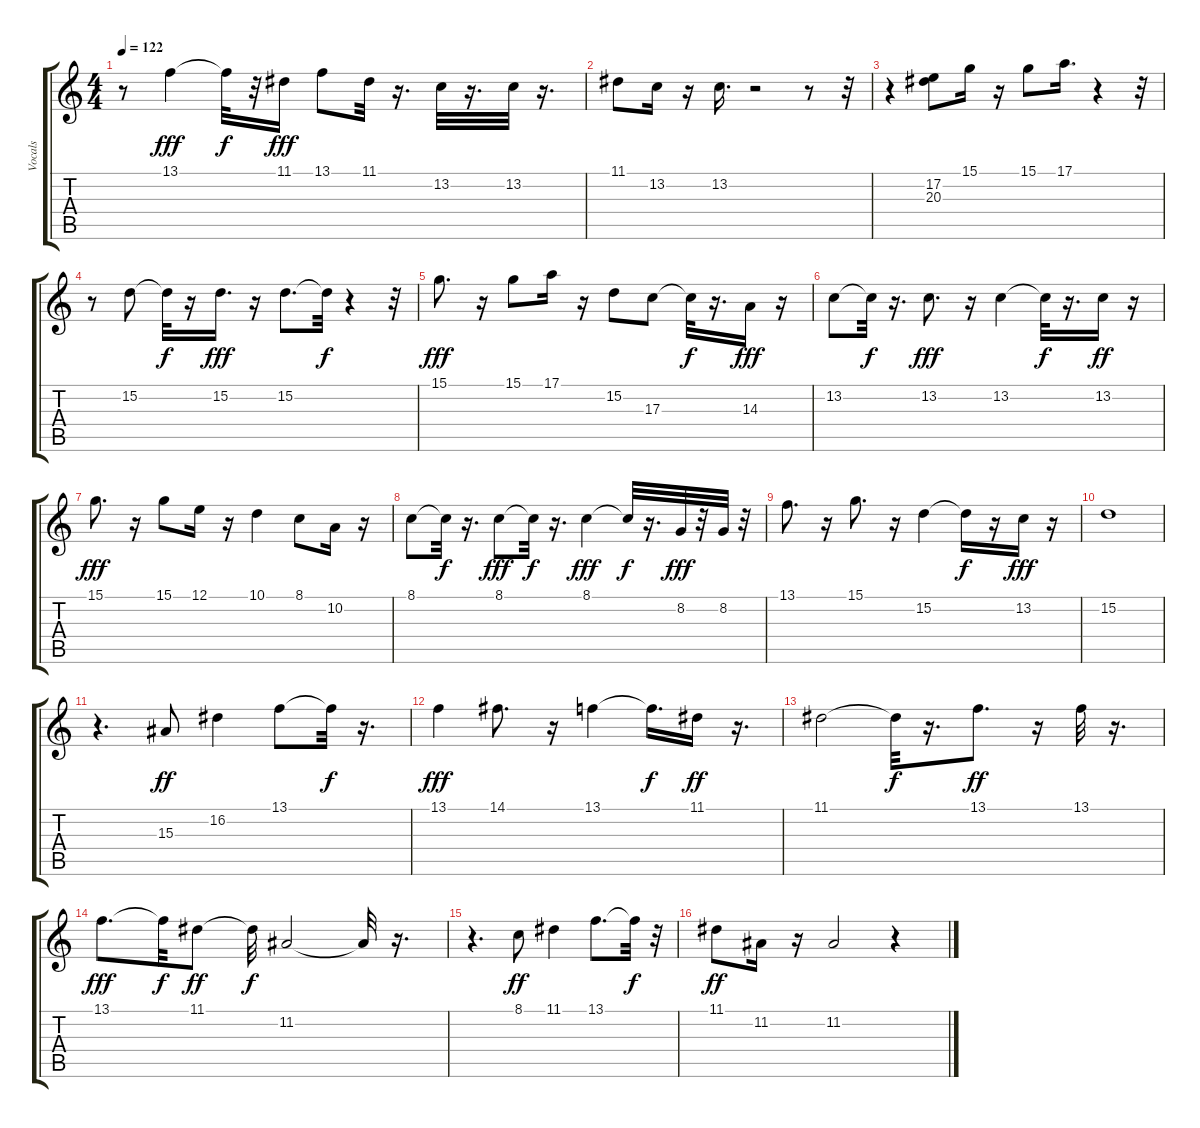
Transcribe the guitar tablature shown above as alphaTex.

\track ("Vocals" "Vocals") {instrument lead6voice}
\staff {score tabs}
\tuning (E4 B3 G3 D3 A2 E2) {hide}
\ts (4 4)
\tempo 122
\clef g2
\ks c
r.8{dy fff} 13.1.4 13.1{t}.32{dy f} r.32 11.1.16{dy fff} 13.1.8 11.1.32 r.16{d} 13.2.32 r.16{d} 13.2.32 r.16{d} |
11.1.8 13.2.16 r.16 13.2.16{d} r.2 r.8 r.32 |
r.4 (17.2 20.3).8 15.1.16 r.16 15.1.8 17.1.16{d} r.4 r.32 |
r.8 15.2.8 15.2{t}.32{dy f} r.16 15.2.16{d dy fff} r.16 15.2.8{d} 15.2{t}.32{dy f} r.4 r.32 |
15.1.8{d dy fff} r.16 15.1.8 17.1.16 r.16 15.2.8 17.3.8 17.3{t}.32{dy f} r.16{d} 14.3.16{dy fff} r.16 |
13.2.8 13.2{t}.32{dy f} r.16{d} 13.2.8{d dy fff} r.16 13.2.4 13.2{t}.32{dy f} r.16{d} 13.2.16{dy ff} r.16 |
15.1.8{d dy fff} r.16 15.1.8 12.1.16 r.16 10.1.4 8.1.8 10.2.16 r.16 |
8.1.8 8.1{t}.32{dy f} r.16{d} 8.1.8{dy fff} 8.1{t}.32{dy f} r.16{d} 8.1.4{dy fff} 8.1{t}.32{dy f} r.16{d} 8.2.32{dy fff} r.32 8.2.32 r.32 |
13.1.8{d} r.16 15.1.8{d} r.16 15.2.4 15.2{t}.16{dy f} r.16 13.2.16{dy fff} r.16 |
15.2.1 |
r.4{d} 15.3.8{dy ff} 16.2.4 13.1.8 13.1{t}.32{dy f} r.16{d} |
13.1.4{dy fff} 14.1.8{d} r.16 13.1.4 13.1{t}.16{d dy f} 11.1.16{dy ff} r.16{d} |
11.1.2 11.1{t}.32{dy f} r.16{d} 13.1.8{d dy ff} r.16 13.1.32 r.16{d} |
13.1.8{d dy fff} 13.1{t}.32{dy f} 11.1.8{dy ff} 11.1{t}.32{dy f} 11.2.2 11.2{t}.32 r.16{d} |
r.4{d} 8.1.8{dy ff} 11.1.4 13.1.8{d} 13.1{t}.32{dy f} r.32 |
11.1.8{dy ff} 11.2.16 r.16 11.2.2 r.4
